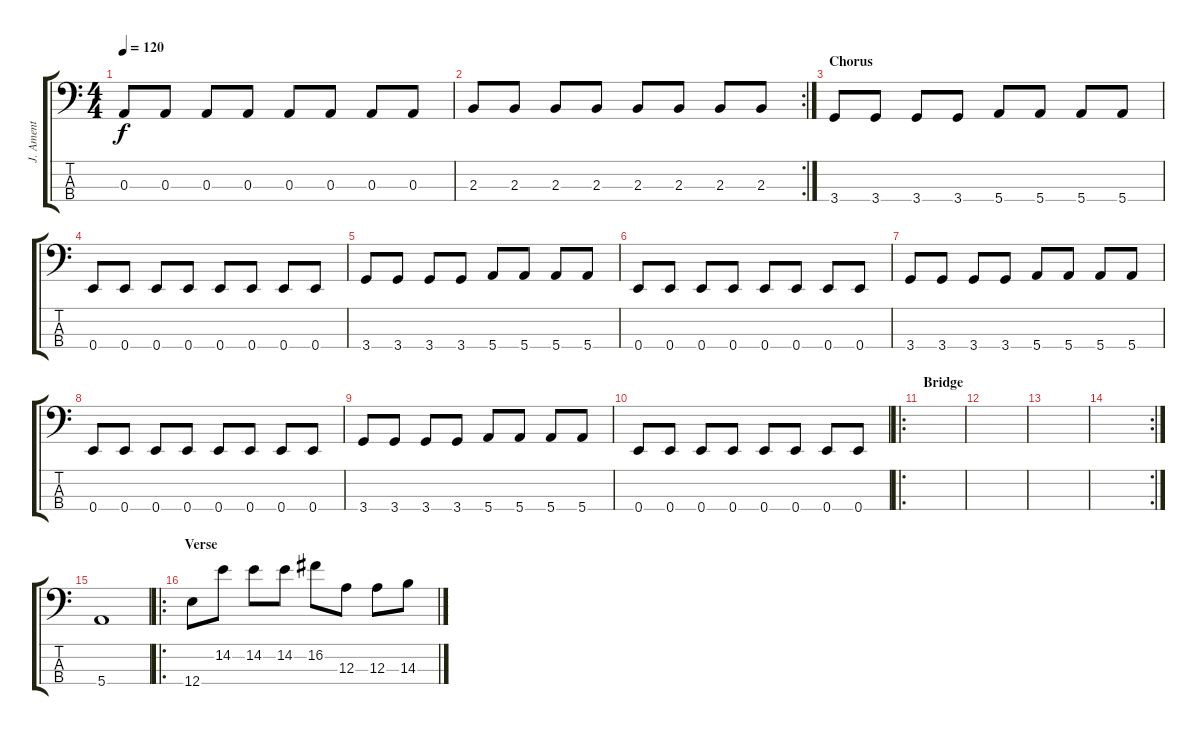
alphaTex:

\track ("J. Ament" "J. Ament") {instrument electricbassfinger}
\staff {score tabs}
\tuning (G2 D2 A1 E1) {hide}
\ts (4 4)
\tempo 120
\clef f4
\ks c
0.3.8{dy f} 0.3.8 0.3.8 0.3.8 0.3.8 0.3.8 0.3.8 0.3.8 |
\rc 2
2.3.8 2.3.8 2.3.8 2.3.8 2.3.8 2.3.8 2.3.8 2.3.8 |
\section ("" "Chorus")
3.4.8 3.4.8 3.4.8 3.4.8 5.4.8 5.4.8 5.4.8 5.4.8 |
0.4.8 0.4.8 0.4.8 0.4.8 0.4.8 0.4.8 0.4.8 0.4.8 |
3.4.8 3.4.8 3.4.8 3.4.8 5.4.8 5.4.8 5.4.8 5.4.8 |
0.4.8 0.4.8 0.4.8 0.4.8 0.4.8 0.4.8 0.4.8 0.4.8 |
3.4.8 3.4.8 3.4.8 3.4.8 5.4.8 5.4.8 5.4.8 5.4.8 |
0.4.8 0.4.8 0.4.8 0.4.8 0.4.8 0.4.8 0.4.8 0.4.8 |
3.4.8 3.4.8 3.4.8 3.4.8 5.4.8 5.4.8 5.4.8 5.4.8 |
0.4.8 0.4.8 0.4.8 0.4.8 0.4.8 0.4.8 0.4.8 0.4.8 |
\ro
\section ("" "Bridge")
|
|
|
\rc 2
|
5.4.1 |
\ro
\section ("" "Verse")
12.4.8 14.2.8 14.2.8 14.2.8 16.2.8 12.3.8 12.3.8 14.3.8
